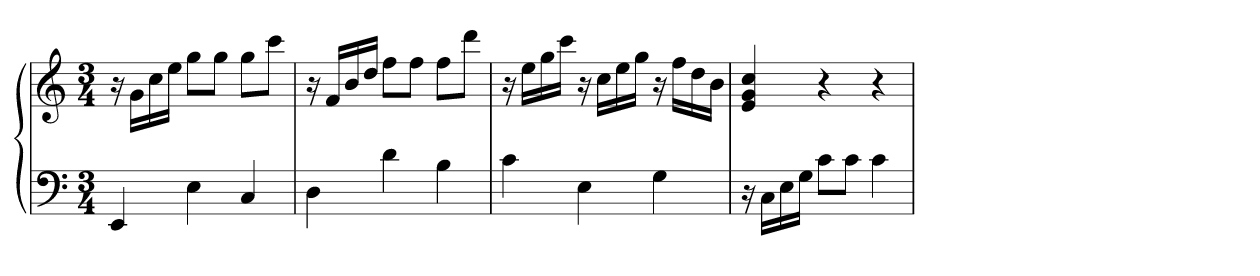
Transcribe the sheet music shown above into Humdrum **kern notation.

**kern	**kern
*part1	*part1
*staff2	*staff1
*clefF4	*clefG2
*k[]	*k[]
*M3/4	*M3/4
=	=
4EE	16r
.	16gLL
.	16cc
.	16eeJJ
4E	8ggL
.	8ggJ
4C	8ggL
.	8cccJ
=181	=181
4D	16r
.	16fLL
.	16b
.	16ddJJ
4d	8ffL
.	8ffJ
4B	8ffL
.	8dddJ
=182	=182
4c	16r
.	16eeLL
.	16gg
.	16cccJJ
4E	16r
.	16ccLL
.	16ee
.	16ggJJ
4G	16r
.	16ffLL
.	16dd
.	16bJJ
=183	=183
16r	4e 4g 4cc
16CLL	.
16E	.
16GJJ	.
8cL	4r
8cJ	.
4c	4r
=	=
*-	*-
